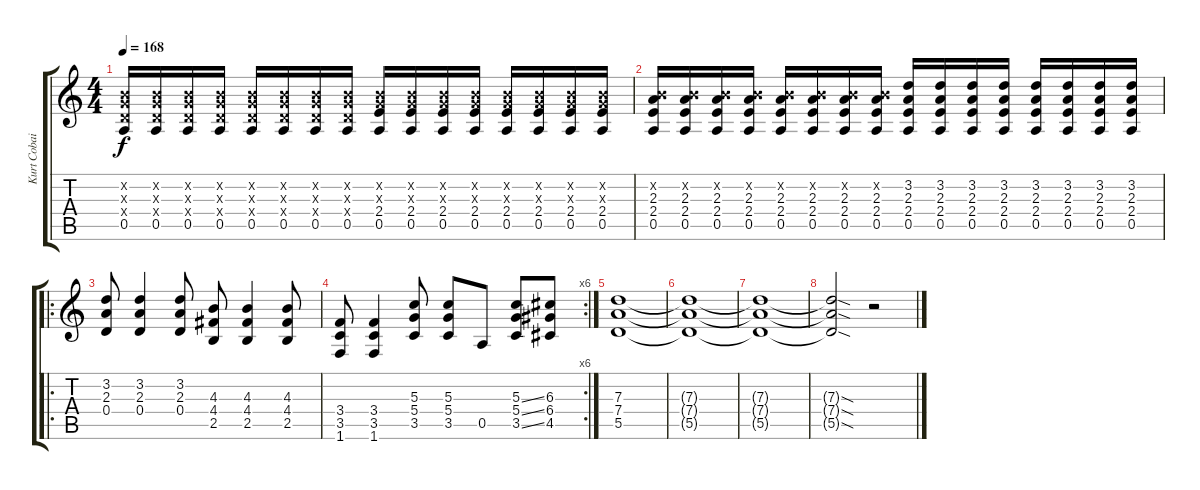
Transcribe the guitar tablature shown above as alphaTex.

\track ("Kurt Cobain - Guitar" "Kurt Cobai") {instrument distortionguitar}
\staff {score tabs}
\tuning (E4 B3 G3 D3 A2 E2) {hide}
\ts (4 4)
\tempo 168
\clef g2
\ks c
(0.2{x} 0.3{x} 0.4{x} 0.5).16{dy f} (0.2{x} 0.3{x} 0.4{x} 0.5).16 (0.2{x} 0.3{x} 0.4{x} 0.5).16 (0.2{x} 0.3{x} 0.4{x} 0.5).16 (0.2{x} 0.3{x} 0.4{x} 0.5).16 (0.2{x} 0.3{x} 0.4{x} 0.5).16 (0.2{x} 0.3{x} 0.4{x} 0.5).16 (0.2{x} 0.3{x} 0.4{x} 0.5).16 (0.2{x} 0.3{x} 2.4 0.5).16 (0.2{x} 0.3{x} 2.4 0.5).16 (0.2{x} 0.3{x} 2.4 0.5).16 (0.2{x} 0.3{x} 2.4 0.5).16 (0.2{x} 0.3{x} 2.4 0.5).16 (0.2{x} 0.3{x} 2.4 0.5).16 (0.2{x} 0.3{x} 2.4 0.5).16 (0.2{x} 0.3{x} 2.4 0.5).16 |
(0.2{x} 2.3 2.4 0.5).16 (0.2{x} 2.3 2.4 0.5).16 (0.2{x} 2.3 2.4 0.5).16 (0.2{x} 2.3 2.4 0.5).16 (0.2{x} 2.3 2.4 0.5).16 (0.2{x} 2.3 2.4 0.5).16 (0.2{x} 2.3 2.4 0.5).16 (0.2{x} 2.3 2.4 0.5).16 (3.2 2.3 2.4 0.5).16 (3.2 2.3 2.4 0.5).16 (3.2 2.3 2.4 0.5).16 (3.2 2.3 2.4 0.5).16 (3.2 2.3 2.4 0.5).16 (3.2 2.3 2.4 0.5).16 (3.2 2.3 2.4 0.5).16 (3.2 2.3 2.4 0.5).16 |
\ro
(3.2 2.3 0.4).8 (3.2 2.3 0.4).4 (3.2 2.3 0.4).8 (4.3 4.4 2.5).8 (4.3 4.4 2.5).4 (4.3 4.4 2.5).8 |
\rc 6
(3.4 3.5 1.6).8 (3.4 3.5 1.6).4 (5.3 5.4 3.5).8 (5.3 5.4 3.5).8 0.5.8 (5.3{ss} 5.4{ss} 3.5{ss}).8 (6.3 6.4 4.5).8 |
(7.3 7.4 5.5).1 |
(7.3{t} 7.4{t} 5.5{t}).1 |
(7.3{t} 7.4{t} 5.5{t}).1 |
(7.3{sod t} 7.4{sod t} 5.5{sod t}).2 r.2
